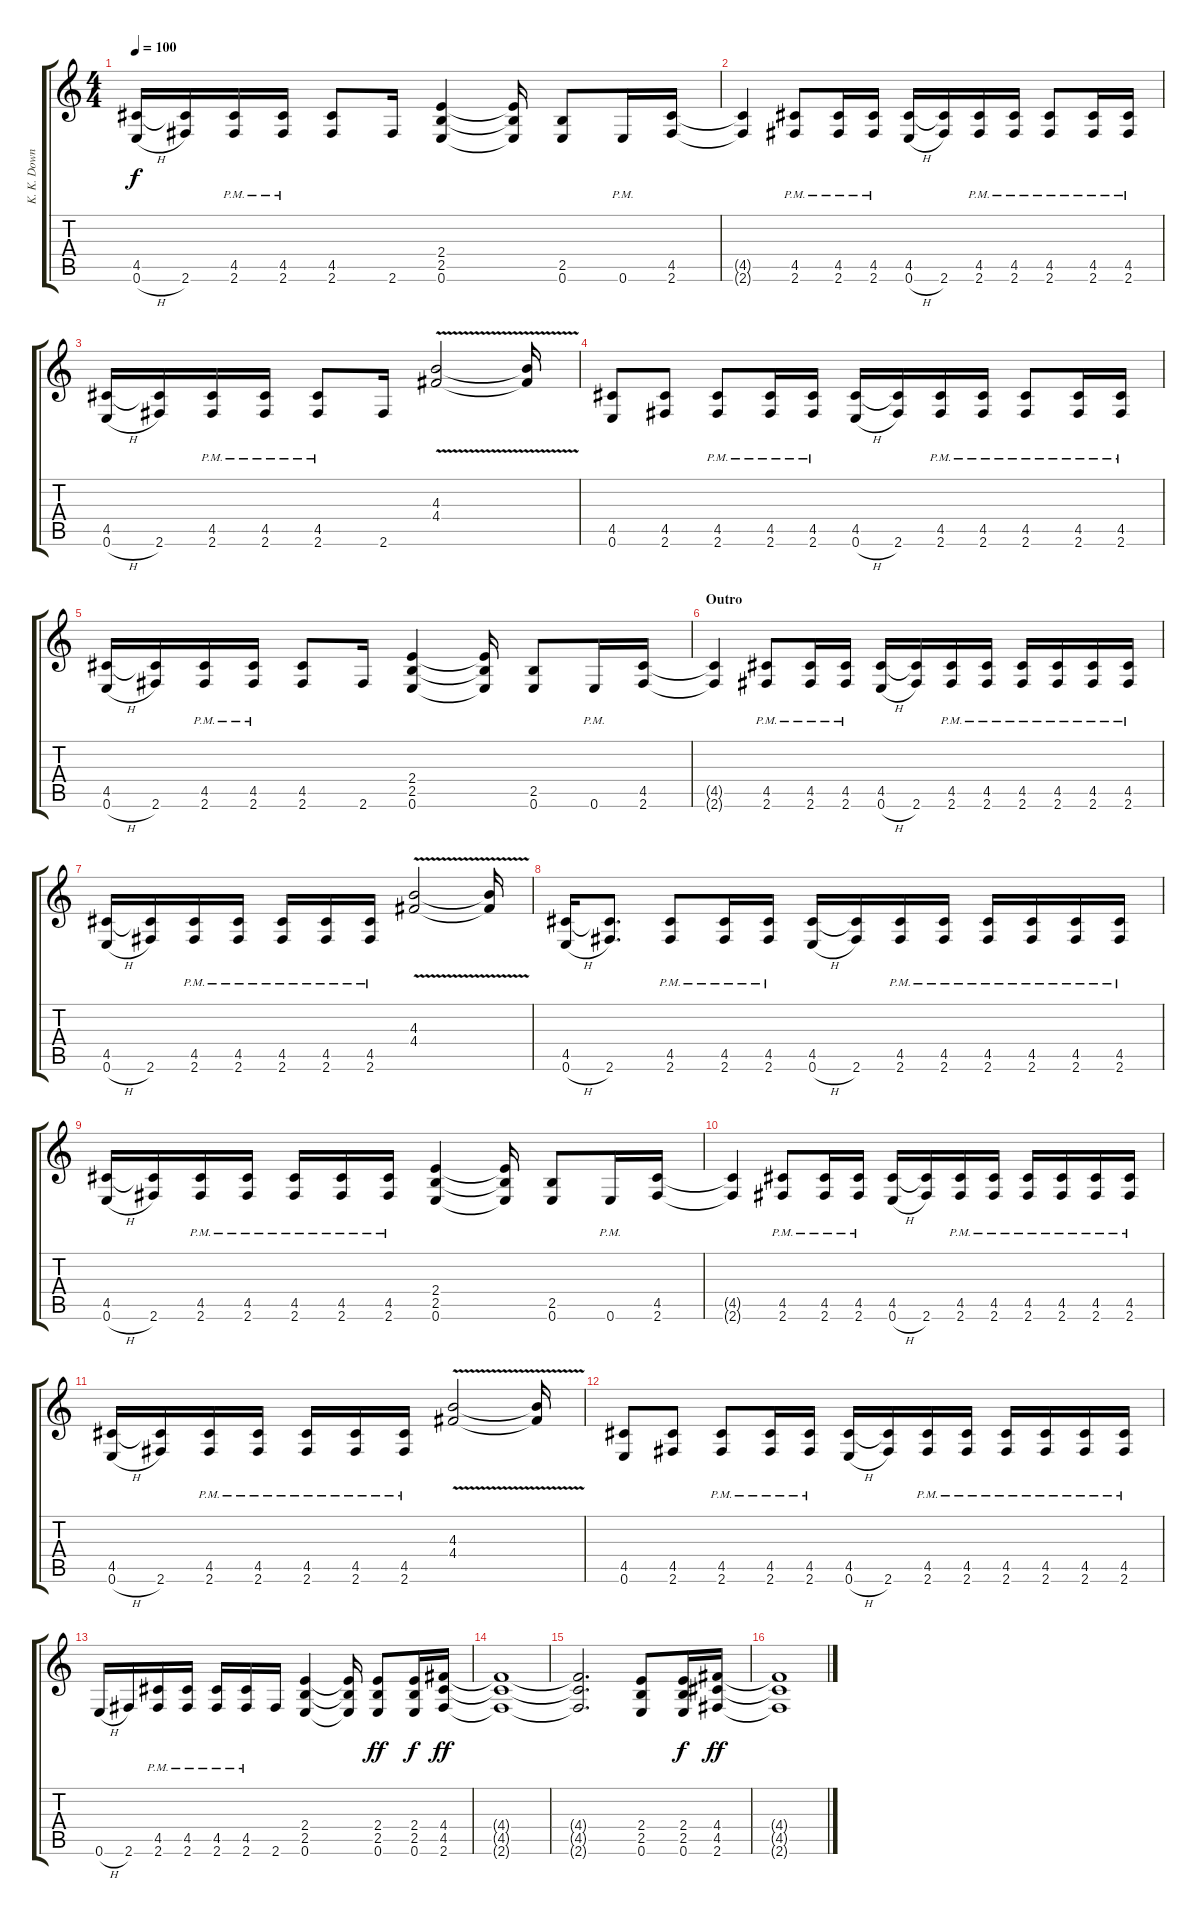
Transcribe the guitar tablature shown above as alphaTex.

\track ("K. K. Downing" "K. K. Down") {instrument distortionguitar}
\staff {score tabs}
\tuning (E4 B3 G3 D3 A2 E2) {hide}
\ts (4 4)
\tempo 100
\clef g2
\ks c
(4.5 0.6{h}).16{dy f} (4.5{t} 2.6).16 (4.5{pm} 2.6{pm}).16 (4.5{pm} 2.6{pm}).16 (4.5 2.6).8 2.6.16 (2.4 2.5 0.6).4 (2.4{t} 2.5{t} 0.6{t}).16 (2.5 0.6).8 0.6{pm}.16 (4.5 2.6).16 |
(4.5{t} 2.6{t}).4 (4.5{pm} 2.6{pm}).8 (4.5{pm} 2.6{pm}).16 (4.5{pm} 2.6{pm}).16 (4.5 0.6{h}).16 (4.5{t} 2.6).16 (4.5{pm} 2.6{pm}).16 (4.5{pm} 2.6{pm}).16 (4.5{pm} 2.6{pm}).8 (4.5{pm} 2.6{pm}).16 (4.5{pm} 2.6{pm}).16 |
(4.5 0.6{h}).16 (4.5{t} 2.6).16 (4.5{pm} 2.6{pm}).16 (4.5{pm} 2.6{pm}).16 (4.5{pm} 2.6{pm}).8 2.6.16 (4.3{v} 4.4{v}).2 (4.3{t} 4.4{t}).16 |
(4.5 0.6).8 (4.5 2.6).8 (4.5{pm} 2.6{pm}).8 (4.5{pm} 2.6{pm}).16 (4.5{pm} 2.6{pm}).16 (4.5 0.6{h}).16 (4.5{t} 2.6).16 (4.5{pm} 2.6{pm}).16 (4.5{pm} 2.6{pm}).16 (4.5{pm} 2.6{pm}).8 (4.5{pm} 2.6{pm}).16 (4.5{pm} 2.6{pm}).16 |
(4.5 0.6{h}).16 (4.5{t} 2.6).16 (4.5{pm} 2.6{pm}).16 (4.5{pm} 2.6{pm}).16 (4.5 2.6).8 2.6.16 (2.4 2.5 0.6).4 (2.4{t} 2.5{t} 0.6{t}).16 (2.5 0.6).8 0.6{pm}.16 (4.5 2.6).16 |
\section ("" "Outro")
(4.5{t} 2.6{t}).4 (4.5{pm} 2.6{pm}).8 (4.5{pm} 2.6{pm}).16 (4.5{pm} 2.6{pm}).16 (4.5 0.6{h}).16 (4.5{t} 2.6).16 (4.5{pm} 2.6{pm}).16 (4.5{pm} 2.6{pm}).16 (4.5{pm} 2.6{pm}).16 (4.5{pm} 2.6{pm}).16 (4.5{pm} 2.6{pm}).16 (4.5{pm} 2.6{pm}).16 |
(4.5 0.6{h}).16 (4.5{t} 2.6).16 (4.5{pm} 2.6{pm}).16 (4.5{pm} 2.6{pm}).16 (4.5 2.6{pm}).16 (4.5{pm} 2.6{pm}).16 (4.5{pm} 2.6{pm}).16 (4.3{v} 4.4{v}).2 (4.3{t} 4.4{t}).16 |
(4.5 0.6{h}).16 (4.5{t} 2.6).8{d} (4.5{pm} 2.6{pm}).8 (4.5{pm} 2.6{pm}).16 (4.5{pm} 2.6{pm}).16 (4.5 0.6{h}).16 (4.5{t} 2.6).16 (4.5{pm} 2.6{pm}).16 (4.5{pm} 2.6{pm}).16 (4.5{pm} 2.6).16 (4.5{pm} 2.6{pm}).16 (4.5{pm} 2.6{pm}).16 (4.5{pm} 2.6{pm}).16 |
(4.5 0.6{h}).16 (4.5{t} 2.6).16 (4.5{pm} 2.6{pm}).16 (4.5{pm} 2.6{pm}).16 (4.5{pm} 2.6{pm}).16 (4.5{pm} 2.6{pm}).16 (4.5{pm} 2.6{pm}).16 (2.4 2.5 0.6).4 (2.4{t} 2.5{t} 0.6{t}).16 (2.5 0.6).8 0.6{pm}.16 (4.5 2.6).16 |
(4.5{t} 2.6{t}).4 (4.5{pm} 2.6{pm}).8 (4.5{pm} 2.6{pm}).16 (4.5{pm} 2.6{pm}).16 (4.5 0.6{h}).16 (4.5{t} 2.6).16 (4.5{pm} 2.6{pm}).16 (4.5{pm} 2.6{pm}).16 (4.5{pm} 2.6{pm}).16 (4.5{pm} 2.6{pm}).16 (4.5{pm} 2.6{pm}).16 (4.5{pm} 2.6{pm}).16 |
(4.5 0.6{h}).16 (4.5{t} 2.6).16 (4.5{pm} 2.6{pm}).16 (4.5{pm} 2.6{pm}).16 (4.5{pm} 2.6{pm}).16 (4.5{pm} 2.6{pm}).16 (4.5{pm} 2.6{pm}).16 (4.3{v} 4.4{v}).2 (4.3{t} 4.4{t}).16 |
(4.5 0.6).8 (4.5 2.6).8 (4.5{pm} 2.6{pm}).8 (4.5{pm} 2.6{pm}).16 (4.5{pm} 2.6{pm}).16 (4.5 0.6{h}).16 (4.5{t} 2.6).16 (4.5{pm} 2.6{pm}).16 (4.5{pm} 2.6{pm}).16 (4.5{pm} 2.6{pm}).16 (4.5{pm} 2.6{pm}).16 (4.5{pm} 2.6{pm}).16 (4.5{pm} 2.6{pm}).16 |
0.6{h}.16 2.6.16 (4.5{pm} 2.6{pm}).16 (4.5{pm} 2.6{pm}).16 (4.5{pm} 2.6{pm}).16 (4.5{pm} 2.6{pm}).16 2.6.16 (2.4 2.5 0.6).4 (2.4{t} 2.5{t} 0.6{t}).16 (2.4 2.5 0.6).8{dy ff} (2.4 2.5 0.6).16{dy f} (4.4 4.5 2.6).16{dy ff} |
(4.4{t} 4.5{t} 2.6{t}).1 |
(4.4{t} 4.5{t} 2.6{t}).2{d} (2.4 2.5 0.6).8 (2.4 2.5 0.6).16{dy f} (4.4 4.5 2.6).16{dy ff} |
(4.4{t} 4.5{t} 2.6{t}).1
